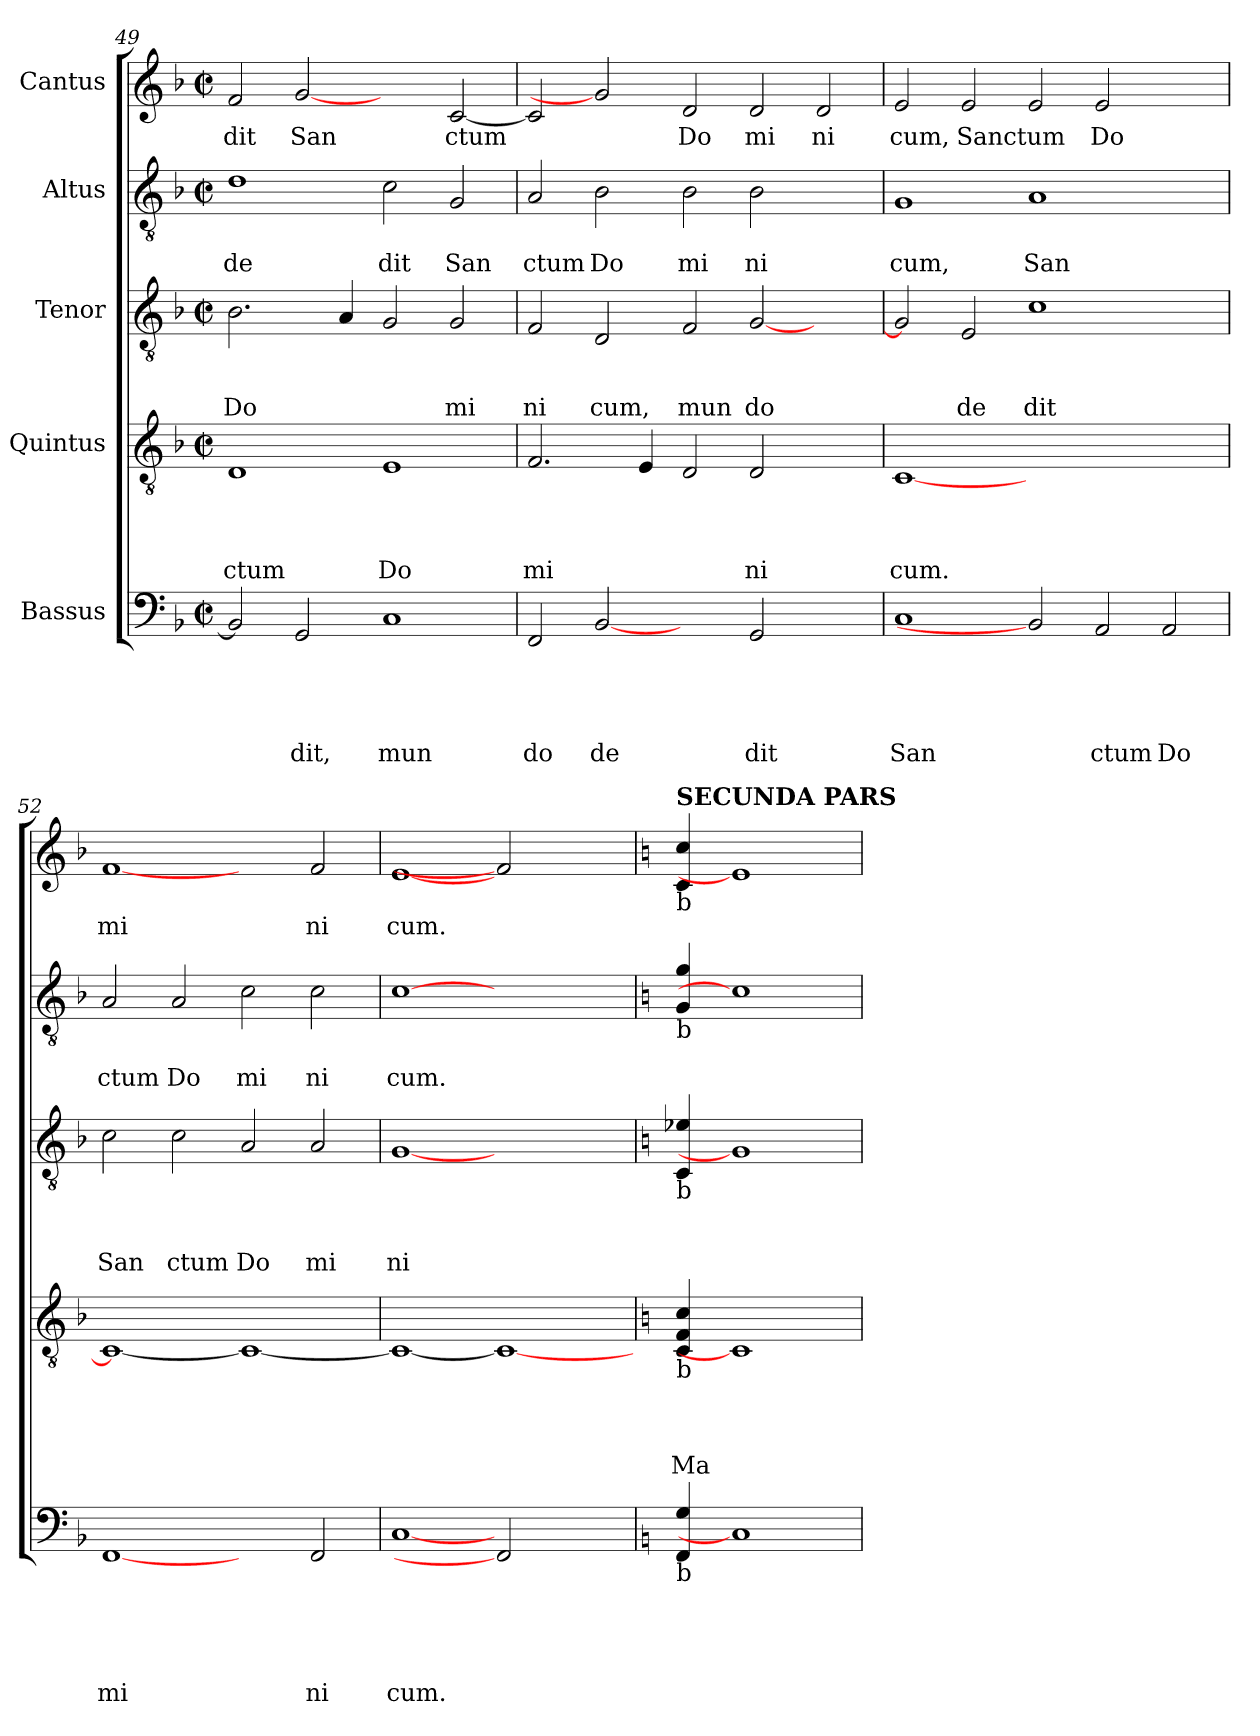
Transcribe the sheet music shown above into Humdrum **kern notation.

**kern	**text	**text	**text	**text	**text	**kern	**text	**text	**text	**text	**kern	**text	**text	**text	**kern	**text	**text	**kern	**text
*part5	*part5	*part5	*part5	*part5	*part5	*part4	*part4	*part4	*part4	*part4	*part3	*part3	*part3	*part3	*part2	*part2	*part2	*part1	*part1
*staff5	*staff5	*staff5	*staff5	*staff5	*staff5	*staff4	*staff4	*staff4	*staff4	*staff4	*staff3	*staff3	*staff3	*staff3	*staff2	*staff2	*staff2	*staff1	*staff1
*I"Bassus	*	*	*	*	*	*I"Quintus	*	*	*	*	*I"Tenor	*	*	*	*I"Altus	*	*	*I"Cantus	*
*clefF4	*	*	*	*	*	*clefGv2	*	*	*	*	*clefGv2	*	*	*	*clefGv2	*	*	*clefG2	*
*k[b-]	*	*	*	*	*	*k[b-]	*	*	*	*	*k[b-]	*	*	*	*k[b-]	*	*	*k[b-]	*
*F:	*	*	*	*	*	*F:	*	*	*	*	*F:	*	*	*	*F:	*	*	*F:	*
*M2/2	*	*	*	*	*	*M2/2	*	*	*	*	*M2/2	*	*	*	*M2/2	*	*	*M2/2	*
*met(c|)	*	*	*	*	*	*met(c|)	*	*	*	*	*met(c|)	*	*	*	*met(c|)	*	*	*met(c|)	*
=49	=49	=49	=49	=49	=49	=49	=49	=49	=49	=49	=49	=49	=49	=49	=49	=49	=49	=49	=49
!	!	!	!	!	!	!	!	!	!	!LO:LY:b	!	!	!	!LO:LY:b	!	!	!LO:LY:b	!	!LO:LY:b
2BB-/]	.	.	.	.	.	1D	.	.	.	ctum	2.B-\	.	.	Do	1d	.	de	2f/	dit
!	!	!	!	!	!LO:LY:b	!	!	!	!	!	!	!	!	!	!	!	!	!	!LO:LY:b
2GG/	.	.	.	.	dit,	.	.	.	.	.	.	.	.	.	.	.	.	[2g	San
.	.	.	.	.	.	.	.	.	.	.	4A/	.	.	.	.	.	.	.	.
!	!	!	!	!	!LO:LY:b	!	!	!	!	!LO:LY:b	!	!	!	!	!	!	!LO:LY:b	!	!
1C	.	.	.	.	mun	1E	.	.	.	Do	2G/	.	.	.	2c\	.	dit	2ryy	.
!	!	!	!	!	!	!	!	!	!	!	!	!	!	!LO:LY:b	!	!	!LO:LY:b	!	!LO:LY:b
.	.	.	.	.	.	.	.	.	.	.	2G/	.	.	mi	2G/	.	San	[<2c/	ctum
=50	=50	=50	=50	=50	=50	=50	=50	=50	=50	=50	=50	=50	=50	=50	=50	=50	=50	=50	=50
!	!	!	!	!	!LO:LY:b	!	!	!	!	!LO:LY:b	!	!	!	!LO:LY:b	!	!	!LO:LY:b	!	!
2FF/	.	.	.	.	do	2.F/	.	.	.	mi	2F/	.	.	ni	2A/	.	ctum	2c/]	.
!	!	!	!	!	!LO:LY:b	!	!	!	!	!	!	!	!	!LO:LY:b	!	!	!LO:LY:b	!	!
[2BB-	.	.	.	.	de	.	.	.	.	.	2D/	.	.	cum,	2B-\	.	Do	2g]	.
.	.	.	.	.	.	4E/	.	.	.	.	.	.	.	.	.	.	.	.	.
!	!	!	!	!	!	!	!	!	!	!	!	!	!	!LO:LY:b	!	!	!LO:LY:b	!	!LO:LY:b
2ryy	.	.	.	.	.	2D/	.	.	.	.	2F/	.	.	mun	2B-\	.	mi	2d/	Do
!	!	!	!	!	!LO:LY:b	!	!	!	!	!LO:LY:b	!	!	!	!LO:LY:b	!	!	!LO:LY:b	!	!LO:LY:b
2GG/	.	.	.	.	dit	2D/	.	.	.	ni	[<2G/	.	.	do	2B-\	.	ni	2d/	mi
!	!	!	!	!	!	!	!	!	!	!	!	!	!	!	!	!	!	!	!LO:LY:b
2ryy	.	.	.	.	.	2ryy	.	.	.	.	2ryy	.	.	.	2ryy	.	.	2d/	ni
=51	=51	=51	=51	=51	=51	=51	=51	=51	=51	=51	=51	=51	=51	=51	=51	=51	=51	=51	=51
!	!	!	!	!	!LO:LY:b	!	!	!	!	!LO:LY:b	!	!	!	!	!	!	!LO:LY:b	!	!LO:LY:b
1C	.	.	.	.	San	[<1C	.	.	.	cum.	2G/]	.	.	.	1G	.	cum,	2e/	cum,
!	!	!	!	!	!	!	!	!	!	!	!	!	!	!LO:LY:b	!	!	!	!	!LO:LY:b
.	.	.	.	.	.	.	.	.	.	.	2E/	.	.	de	.	.	.	2e/	Sanctum
!	!	!	!	!	!	!	!	!	!	!	!	!	!	!LO:LY:b	!	!	!LO:LY:b	!	!
2BB-]	.	.	.	.	.	1.ryy	.	.	.	.	1c	.	.	dit	1A	.	San	2e/	.
!	!	!	!	!	!LO:LY:b	!	!	!	!	!	!	!	!	!	!	!	!	!	!LO:LY:b
2AA/	.	.	.	.	ctum	.	.	.	.	.	.	.	.	.	.	.	.	2e/	Do
!	!	!	!	!	!LO:LY:b	!	!	!	!	!	!	!	!	!	!	!	!	!	!
2AA/	.	.	.	.	Do	.	.	.	.	.	2ryy	.	.	.	2ryy	.	.	2ryy	.
=52	=52	=52	=52	=52	=52	=52	=52	=52	=52	=52	=52	=52	=52	=52	=52	=52	=52	=52	=52
!	!	!	!	!	!LO:LY:b	!	!	!	!	!	!	!	!	!LO:LY:b	!	!	!LO:LY:b	!	!LO:LY:b
[1FF	.	.	.	.	mi	1C_	.	.	.	.	2c\	.	.	San	2A/	.	ctum	[1f	mi
!	!	!	!	!	!	!	!	!	!	!	!	!	!	!LO:LY:b	!	!	!LO:LY:b	!	!
.	.	.	.	.	.	.	.	.	.	.	2c\	.	.	ctum	2A/	.	Do	.	.
!	!	!	!	!	!	!	!	!	!	!	!	!	!	!LO:LY:b	!	!	!LO:LY:b	!	!
2ryy	.	.	.	.	.	1C_	.	.	.	.	2A/	.	.	Do	2c\	.	mi	2ryy	.
!	!	!	!	!	!LO:LY:b	!	!	!	!	!	!	!	!	!LO:LY:b	!	!	!LO:LY:b	!	!LO:LY:b
2FF/	.	.	.	.	ni	.	.	.	.	.	2A/	.	.	mi	2c\	.	ni	2f/	ni
=53	=53	=53	=53	=53	=53	=53	=53	=53	=53	=53	=53	=53	=53	=53	=53	=53	=53	=53	=53
!	!	!	!	!	!LO:LY:b	!	!	!	!	!	!	!	!	!LO:LY:b	!	!	!LO:LY:b	!	!LO:LY:b
[1C	.	.	.	.	cum.	1C_	.	.	.	.	[1G	.	.	ni	[1c	.	cum.	[1e	cum.
2FF]	.	.	.	.	.	1C_	.	.	.	.	1ryy	.	.	.	1ryy	.	.	2f]	.
2ryy	.	.	.	.	.	.	.	.	.	.	.	.	.	.	.	.	.	2ryy	.
!!LO:LB:g=z
=54!	=54!	=54!	=54!	=54!	=54!	=54!	=54!	=54!	=54!	=54!	=54!	=54!	=54!	=54!	=54!	=54!	=54!	=54!	=54!
*k[]	*	*	*	*	*	*k[]	*	*	*	*	*k[]	*	*	*	*k[]	*	*	*k[]	*
*C:	*	*	*	*	*	*C:	*	*	*	*	*C:	*	*	*	*C:	*	*	*C:	*
!	!	!	!	!	!	!	!	!	!	!	!	!	!	!	!	!	!	!LO:TX:a:B:t=SECUNDA PARS	!
!	!	!	!	!	!	!	!	!	!	!	!	!	!	!	!	!	!	!LO:TX:b:t=b	!
!	!	!	!	!	!	!	!	!	!	!	!	!	!	!	!LO:TX:b:t=b	!	!	!	!
!	!	!	!	!	!	!	!	!	!	!	!LO:TX:b:t=b	!	!	!	!	!	!	!	!
!	!	!	!	!	!	!LO:TX:b:t=b	!	!	!	!	!	!	!	!	!	!	!	!	!
!LO:TX:b:t=b	!	!	!	!	!	!	!	!	!	!	!	!	!	!	!	!	!	!	!
!	!	!	!	!	!	!	!	!	!	!LO:LY:b	!	!	!	!	!	!	!	!	!
4FF/ 4G/	.	.	.	.	.	4C/ 4F/ 4c/	.	.	.	Ma	4C/ 4e-X/	.	.	.	4G/ 4g/	.	.	4c/ 4cc/	.
1C]	.	.	.	.	.	1C]	.	.	.	.	1G]	.	.	.	1c]	.	.	1e]	.
=	=	=	=	=	=	=	=	=	=	=	=	=	=	=	=	=	=	=	=
*-	*-	*-	*-	*-	*-	*-	*-	*-	*-	*-	*-	*-	*-	*-	*-	*-	*-	*-	*-
